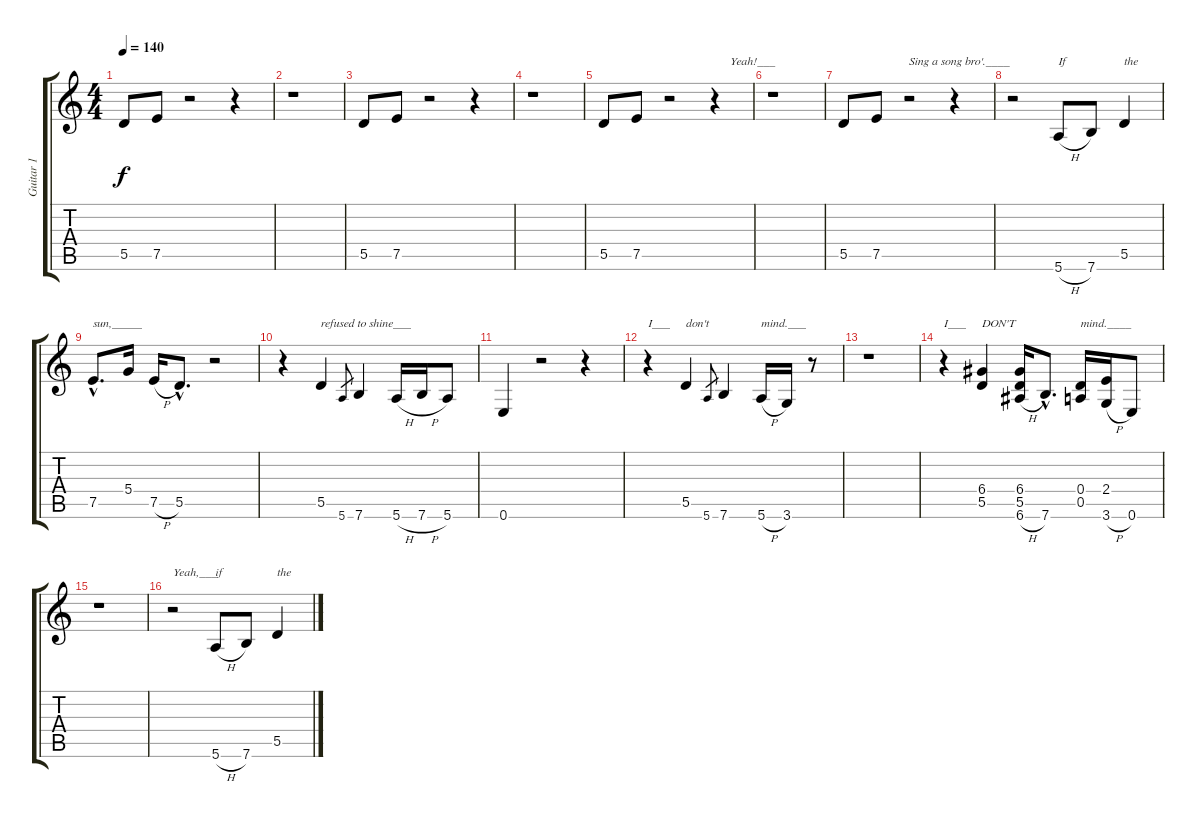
\track ("Guitar 1" "Guitar 1") {instrument electricguitarclean}
\staff {score tabs}
\tuning (E4 B3 G3 D3 A2 E2) {hide}
\ts (4 4)
\tempo 140
\clef g2
\ks c
5.5.8{dy f instrument electricguitarclean} 7.5.8 r.2 r.4 |
r.1 |
5.5.8 7.5.8 r.2 r.4 |
r.1 |
5.5.8 7.5.8 r.2 r.4{txt "     Yeah!___"} |
r.1 |
5.5.8 7.5.8 r.2{txt "Sing a song bro'.____"} r.4 |
r.2 5.6{h}.8{txt "If "} 7.6.8 5.5.4{txt "the"} |
7.5{hac}.8{d txt "sun,_____"} 5.4.16 7.5{h}.16 5.5{hac}.8{d} r.2 |
r.4 5.5.4{txt "refused to shine___"} 5.6.8{gr} 7.6.4 5.6{h}.16 7.6{h}.16 5.6.8 |
0.6.4 r.2 r.4 |
r.4{txt "I___"} 5.5.4{txt "don't"} 5.6.8{gr} 7.6.4 5.6{h}.16{txt "mind.___"} 3.6.16 r.8 |
r.1 |
r.4{txt "I___"} (6.4 5.5).4{txt "DON'T"} (6.4 5.5 6.6{h}).16 7.6{hac}.8{d} (0.4 0.5).16{txt "mind.____"} (2.4 3.6{h}).16 0.6.8 |
r.1 |
r.2{txt "Yeah,___"} 5.6{h}.8{txt "if"} 7.6.8 5.5.4{txt "the"}
